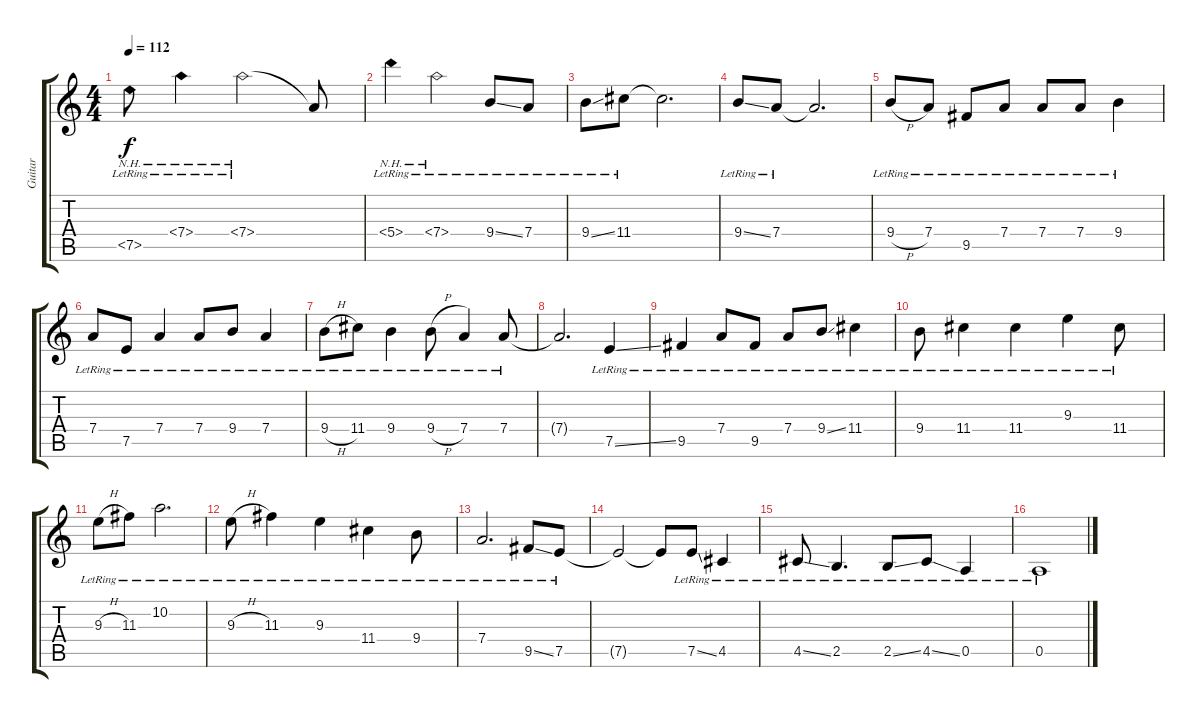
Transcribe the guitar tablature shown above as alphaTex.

\track ("Guitar" "Guitar") {instrument electricguitarjazz}
\staff {score tabs}
\tuning (E4 B3 G3 D3 A2 E2) {hide}
\ts (4 4)
\tempo 112
\clef g2
\ks c
7.5{nh lr}.8{dy f} 7.4{nh lr}.4 7.4{nh lr}.2 7.4{t}.8 |
5.4{nh lr}.4 7.4{nh lr}.2 9.4{ss lr}.8 7.4{lr}.8 |
9.4{ss lr}.8 11.4{lr}.8 11.4{t}.2{d} |
9.4{ss lr}.8 7.4{lr}.8 7.4{t}.2{d} |
9.4{h lr}.8 7.4{lr}.8 9.5{lr}.8 7.4{lr}.8 7.4{lr}.8 7.4{lr}.8 9.4{lr}.4 |
7.4{lr}.8 7.5{lr}.8 7.4{lr}.4 7.4{lr}.8 9.4{lr}.8 7.4{lr}.4 |
9.4{h lr}.8 11.4{lr}.8 9.4{lr}.4 9.4{h lr}.8 7.4{lr}.4 7.4{lr}.8 |
7.4{t}.2{d} 7.5{ss lr}.4 |
9.5{lr}.4 7.4{lr}.8 9.5{lr}.8 7.4{lr}.8 9.4{ss lr}.8 11.4{lr}.4 |
9.4{lr}.8 11.4{lr}.4 11.4{lr}.4 9.3{lr}.4 11.4{lr}.8 |
9.3{h lr}.8 11.3{lr}.8 10.2{lr}.2{d} |
9.3{h lr}.8 11.3{lr}.4 9.3{lr}.4 11.4{lr}.4 9.4{lr}.8 |
7.4{lr}.2{d} 9.5{ss lr}.8 7.5{lr}.8 |
7.5{t}.2 7.5{t}.8 7.5{ss lr}.8 4.5{lr}.4 |
4.5{ss lr}.8 2.5{lr}.4{d} 2.5{ss lr}.8 4.5{ss lr}.8 0.5{lr}.4 |
0.5{lr}.1
